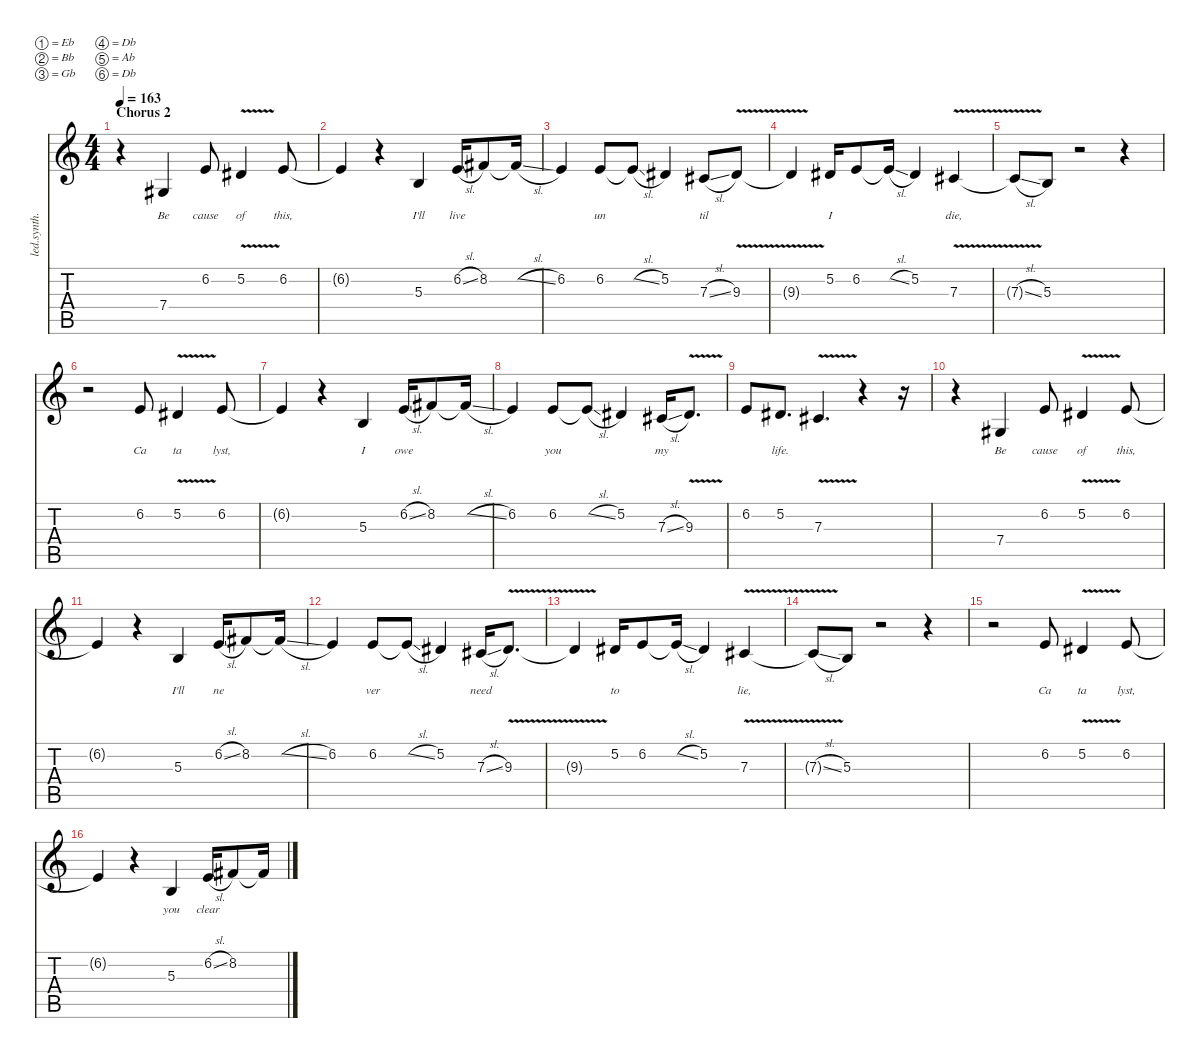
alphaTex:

\defaultSystemsLayout 4
\hideDynamics
\bracketExtendMode nobrackets
\otherSystemsTrackNameOrientation horizontal
\track ("Vocals" "led.synth.") {instrument lead6voice}
\staff {score tabs}
\tuning (Eb4 Bb3 Gb3 Db3 Ab2 Db2)
\ts (4 4)
\beaming (8 2 2 2 2)
\section ("" "Chorus 2")
\tempo 163
\clef g2
\ks c
r.4{dy f} 7.4{acc #}.4{lyrics (0 "Be") lyrics (1 "") lyrics (2 "") lyrics (3 "") lyrics (4 "")} 6.2.8{lyrics (0 "cause") lyrics (1 "") lyrics (2 "") lyrics (3 "") lyrics (4 "")} 5.2{v acc #}.4{lyrics (0 "of") lyrics (1 "") lyrics (2 "") lyrics (3 "") lyrics (4 "")} 6.2.8{lyrics (0 "this,") lyrics (1 "") lyrics (2 "") lyrics (3 "") lyrics (4 "")} |
6.2{t}.4 r.4 5.3.4{lyrics (0 "I'll") lyrics (1 "") lyrics (2 "") lyrics (3 "") lyrics (4 "")} 6.2{sl}.16{lyrics (0 "live") lyrics (1 "") lyrics (2 "") lyrics (3 "") lyrics (4 "")} 8.2{acc #}.8{lyrics (0 " ") lyrics (1 "") lyrics (2 "") lyrics (3 "") lyrics (4 "")} 8.2{sl t acc #}.16 |
6.2.4{lyrics (0 " ") lyrics (1 "") lyrics (2 "") lyrics (3 "") lyrics (4 "")} 6.2.8{lyrics (0 "un") lyrics (1 "") lyrics (2 "") lyrics (3 "") lyrics (4 "")} 6.2{sl t}.8 5.2{acc #}.4{lyrics (0 " ") lyrics (1 "") lyrics (2 "") lyrics (3 "") lyrics (4 "")} 7.3{sl acc #}.8{lyrics (0 "til") lyrics (1 "") lyrics (2 "") lyrics (3 "") lyrics (4 "")} 9.3{v acc #}.8{lyrics (0 " ") lyrics (1 "") lyrics (2 "") lyrics (3 "") lyrics (4 "")} |
9.3{v t acc #}.4 5.2{acc #}.16{lyrics (0 "I") lyrics (1 "") lyrics (2 "") lyrics (3 "") lyrics (4 "")} 6.2.8{lyrics (0 " ") lyrics (1 "") lyrics (2 "") lyrics (3 "") lyrics (4 "")} 6.2{sl t}.16 5.2{acc #}.4{lyrics (0 " ") lyrics (1 "") lyrics (2 "") lyrics (3 "") lyrics (4 "")} 7.3{v acc #}.4{lyrics (0 "die,") lyrics (1 "") lyrics (2 "") lyrics (3 "") lyrics (4 "")} |
7.3{v sl t acc #}.8 5.3.8 r.2 r.4 |
r.2 6.2.8{lyrics (0 "Ca") lyrics (1 "") lyrics (2 "") lyrics (3 "") lyrics (4 "")} 5.2{v acc #}.4{lyrics (0 "ta") lyrics (1 "") lyrics (2 "") lyrics (3 "") lyrics (4 "")} 6.2.8{lyrics (0 "lyst,") lyrics (1 "") lyrics (2 "") lyrics (3 "") lyrics (4 "")} |
6.2{t}.4 r.4 5.3.4{lyrics (0 "I") lyrics (1 "") lyrics (2 "") lyrics (3 "") lyrics (4 "")} 6.2{sl}.16{lyrics (0 "owe") lyrics (1 "") lyrics (2 "") lyrics (3 "") lyrics (4 "")} 8.2{acc #}.8{lyrics (0 " ") lyrics (1 "") lyrics (2 "") lyrics (3 "") lyrics (4 "")} 8.2{sl t acc #}.16 |
6.2.4{lyrics (0 " ") lyrics (1 "") lyrics (2 "") lyrics (3 "") lyrics (4 "")} 6.2.8{lyrics (0 "you") lyrics (1 "") lyrics (2 "") lyrics (3 "") lyrics (4 "")} 6.2{sl t}.8 5.2{acc #}.4{lyrics (0 " ") lyrics (1 "") lyrics (2 "") lyrics (3 "") lyrics (4 "")} 7.3{sl acc #}.16{lyrics (0 "my") lyrics (1 "") lyrics (2 "") lyrics (3 "") lyrics (4 "")} 9.3{v acc #}.8{d lyrics (0 " ") lyrics (1 "") lyrics (2 "") lyrics (3 "") lyrics (4 "")} |
6.2.8{lyrics (0 " ") lyrics (1 "") lyrics (2 "") lyrics (3 "") lyrics (4 "")} 5.2{acc #}.8{d lyrics (0 "life.") lyrics (1 "") lyrics (2 "") lyrics (3 "") lyrics (4 "")} 7.3{v acc #}.4{d} r.4 r.16 |
\section ("" "")
r.4 7.4{acc #}.4{lyrics (0 "Be") lyrics (1 "") lyrics (2 "") lyrics (3 "") lyrics (4 "")} 6.2.8{lyrics (0 "cause") lyrics (1 "") lyrics (2 "") lyrics (3 "") lyrics (4 "")} 5.2{v acc #}.4{lyrics (0 "of") lyrics (1 "") lyrics (2 "") lyrics (3 "") lyrics (4 "")} 6.2.8{lyrics (0 "this,") lyrics (1 "") lyrics (2 "") lyrics (3 "") lyrics (4 "")} |
6.2{t}.4 r.4 5.3.4{lyrics (0 "I'll") lyrics (1 "") lyrics (2 "") lyrics (3 "") lyrics (4 "")} 6.2{sl}.16{lyrics (0 "ne") lyrics (1 "") lyrics (2 "") lyrics (3 "") lyrics (4 "")} 8.2{acc #}.8{lyrics (0 " ") lyrics (1 "") lyrics (2 "") lyrics (3 "") lyrics (4 "")} 8.2{sl t acc #}.16 |
6.2.4{lyrics (0 " ") lyrics (1 "") lyrics (2 "") lyrics (3 "") lyrics (4 "")} 6.2.8{lyrics (0 "ver") lyrics (1 "") lyrics (2 "") lyrics (3 "") lyrics (4 "")} 6.2{sl t}.8 5.2{acc #}.4{lyrics (0 " ") lyrics (1 "") lyrics (2 "") lyrics (3 "") lyrics (4 "")} 7.3{sl acc #}.16{lyrics (0 "need") lyrics (1 "") lyrics (2 "") lyrics (3 "") lyrics (4 "")} 9.3{v acc #}.8{d lyrics (0 " ") lyrics (1 "") lyrics (2 "") lyrics (3 "") lyrics (4 "")} |
9.3{v t acc #}.4 5.2{acc #}.16{lyrics (0 "to") lyrics (1 "") lyrics (2 "") lyrics (3 "") lyrics (4 "")} 6.2.8{lyrics (0 " ") lyrics (1 "") lyrics (2 "") lyrics (3 "") lyrics (4 "")} 6.2{sl t}.16 5.2{acc #}.4{lyrics (0 " ") lyrics (1 "") lyrics (2 "") lyrics (3 "") lyrics (4 "")} 7.3{v acc #}.4{lyrics (0 "lie,") lyrics (1 "") lyrics (2 "") lyrics (3 "") lyrics (4 "")} |
7.3{v sl t acc #}.8 5.3.8 r.2 r.4 |
r.2 6.2.8{lyrics (0 "Ca") lyrics (1 "") lyrics (2 "") lyrics (3 "") lyrics (4 "")} 5.2{v acc #}.4{lyrics (0 "ta") lyrics (1 "") lyrics (2 "") lyrics (3 "") lyrics (4 "")} 6.2.8{lyrics (0 "lyst,") lyrics (1 "") lyrics (2 "") lyrics (3 "") lyrics (4 "")} |
6.2{t}.4 r.4 5.3.4{lyrics (0 "you") lyrics (1 "") lyrics (2 "") lyrics (3 "") lyrics (4 "")} 6.2{sl}.16{lyrics (0 "clear") lyrics (1 "") lyrics (2 "") lyrics (3 "") lyrics (4 "")} 8.2{acc #}.8{lyrics (0 " ") lyrics (1 "") lyrics (2 "") lyrics (3 "") lyrics (4 "")} 8.2{sl t acc #}.16
